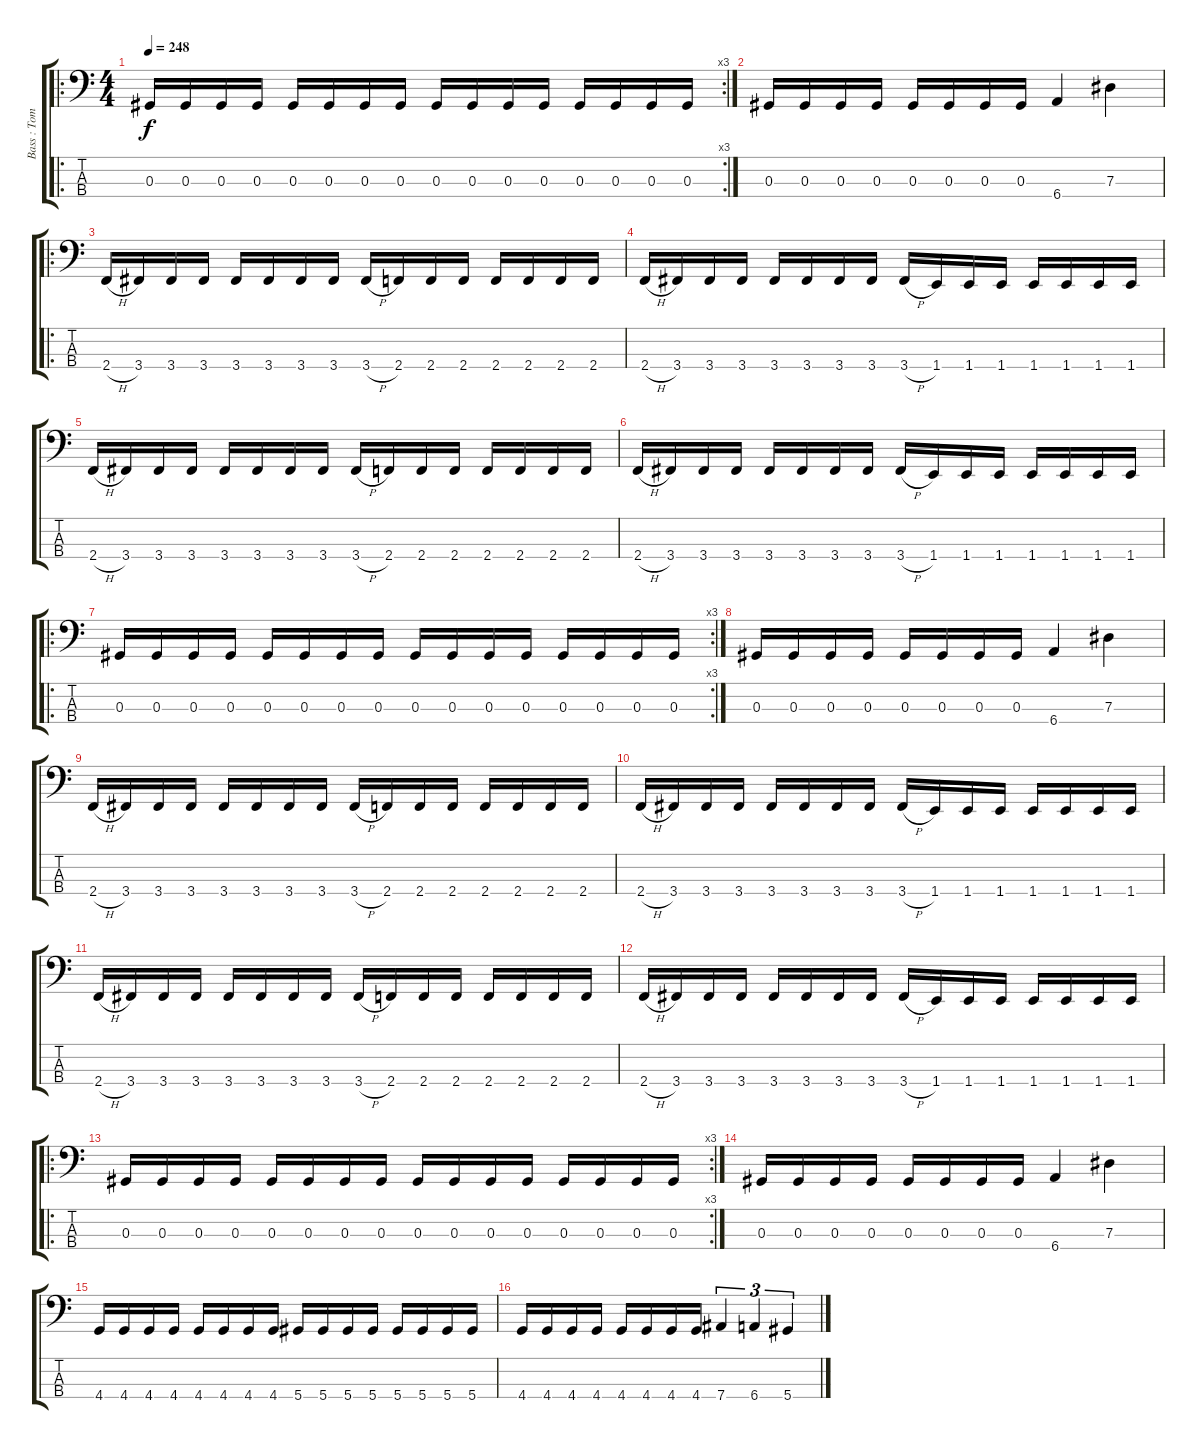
\track ("Bass : Tom Araya" "Bass : Tom") {instrument electricbasspick}
\staff {score tabs}
\tuning (Gb2 Db2 Ab1 Eb1) {hide}
\ro
\rc 3
\ts (4 4)
\tempo 248
\clef f4
\ks c
0.3.16{dy f} 0.3.16 0.3.16 0.3.16 0.3.16 0.3.16 0.3.16 0.3.16 0.3.16 0.3.16 0.3.16 0.3.16 0.3.16 0.3.16 0.3.16 0.3.16 |
0.3.16 0.3.16 0.3.16 0.3.16 0.3.16 0.3.16 0.3.16 0.3.16 6.4.4 7.3.4 |
\ro
2.4{h}.16 3.4.16 3.4.16 3.4.16 3.4.16 3.4.16 3.4.16 3.4.16 3.4{h}.16 2.4.16 2.4.16 2.4.16 2.4.16 2.4.16 2.4.16 2.4.16 |
2.4{h}.16 3.4.16 3.4.16 3.4.16 3.4.16 3.4.16 3.4.16 3.4.16 3.4{h}.16 1.4.16 1.4.16 1.4.16 1.4.16 1.4.16 1.4.16 1.4.16 |
2.4{h}.16 3.4.16 3.4.16 3.4.16 3.4.16 3.4.16 3.4.16 3.4.16 3.4{h}.16 2.4.16 2.4.16 2.4.16 2.4.16 2.4.16 2.4.16 2.4.16 |
2.4{h}.16 3.4.16 3.4.16 3.4.16 3.4.16 3.4.16 3.4.16 3.4.16 3.4{h}.16 1.4.16 1.4.16 1.4.16 1.4.16 1.4.16 1.4.16 1.4.16 |
\ro
\rc 3
0.3.16 0.3.16 0.3.16 0.3.16 0.3.16 0.3.16 0.3.16 0.3.16 0.3.16 0.3.16 0.3.16 0.3.16 0.3.16 0.3.16 0.3.16 0.3.16 |
0.3.16 0.3.16 0.3.16 0.3.16 0.3.16 0.3.16 0.3.16 0.3.16 6.4.4 7.3.4 |
2.4{h}.16 3.4.16 3.4.16 3.4.16 3.4.16 3.4.16 3.4.16 3.4.16 3.4{h}.16 2.4.16 2.4.16 2.4.16 2.4.16 2.4.16 2.4.16 2.4.16 |
2.4{h}.16 3.4.16 3.4.16 3.4.16 3.4.16 3.4.16 3.4.16 3.4.16 3.4{h}.16 1.4.16 1.4.16 1.4.16 1.4.16 1.4.16 1.4.16 1.4.16 |
2.4{h}.16 3.4.16 3.4.16 3.4.16 3.4.16 3.4.16 3.4.16 3.4.16 3.4{h}.16 2.4.16 2.4.16 2.4.16 2.4.16 2.4.16 2.4.16 2.4.16 |
2.4{h}.16 3.4.16 3.4.16 3.4.16 3.4.16 3.4.16 3.4.16 3.4.16 3.4{h}.16 1.4.16 1.4.16 1.4.16 1.4.16 1.4.16 1.4.16 1.4.16 |
\ro
\rc 3
0.3.16 0.3.16 0.3.16 0.3.16 0.3.16 0.3.16 0.3.16 0.3.16 0.3.16 0.3.16 0.3.16 0.3.16 0.3.16 0.3.16 0.3.16 0.3.16 |
0.3.16 0.3.16 0.3.16 0.3.16 0.3.16 0.3.16 0.3.16 0.3.16 6.4.4 7.3.4 |
4.4.16 4.4.16 4.4.16 4.4.16 4.4.16 4.4.16 4.4.16 4.4.16 5.4.16 5.4.16 5.4.16 5.4.16 5.4.16 5.4.16 5.4.16 5.4.16 |
4.4.16 4.4.16 4.4.16 4.4.16 4.4.16 4.4.16 4.4.16 4.4.16 7.4.4{tu (3 2)} 6.4.4{tu (3 2)} 5.4.4{tu (3 2)}
